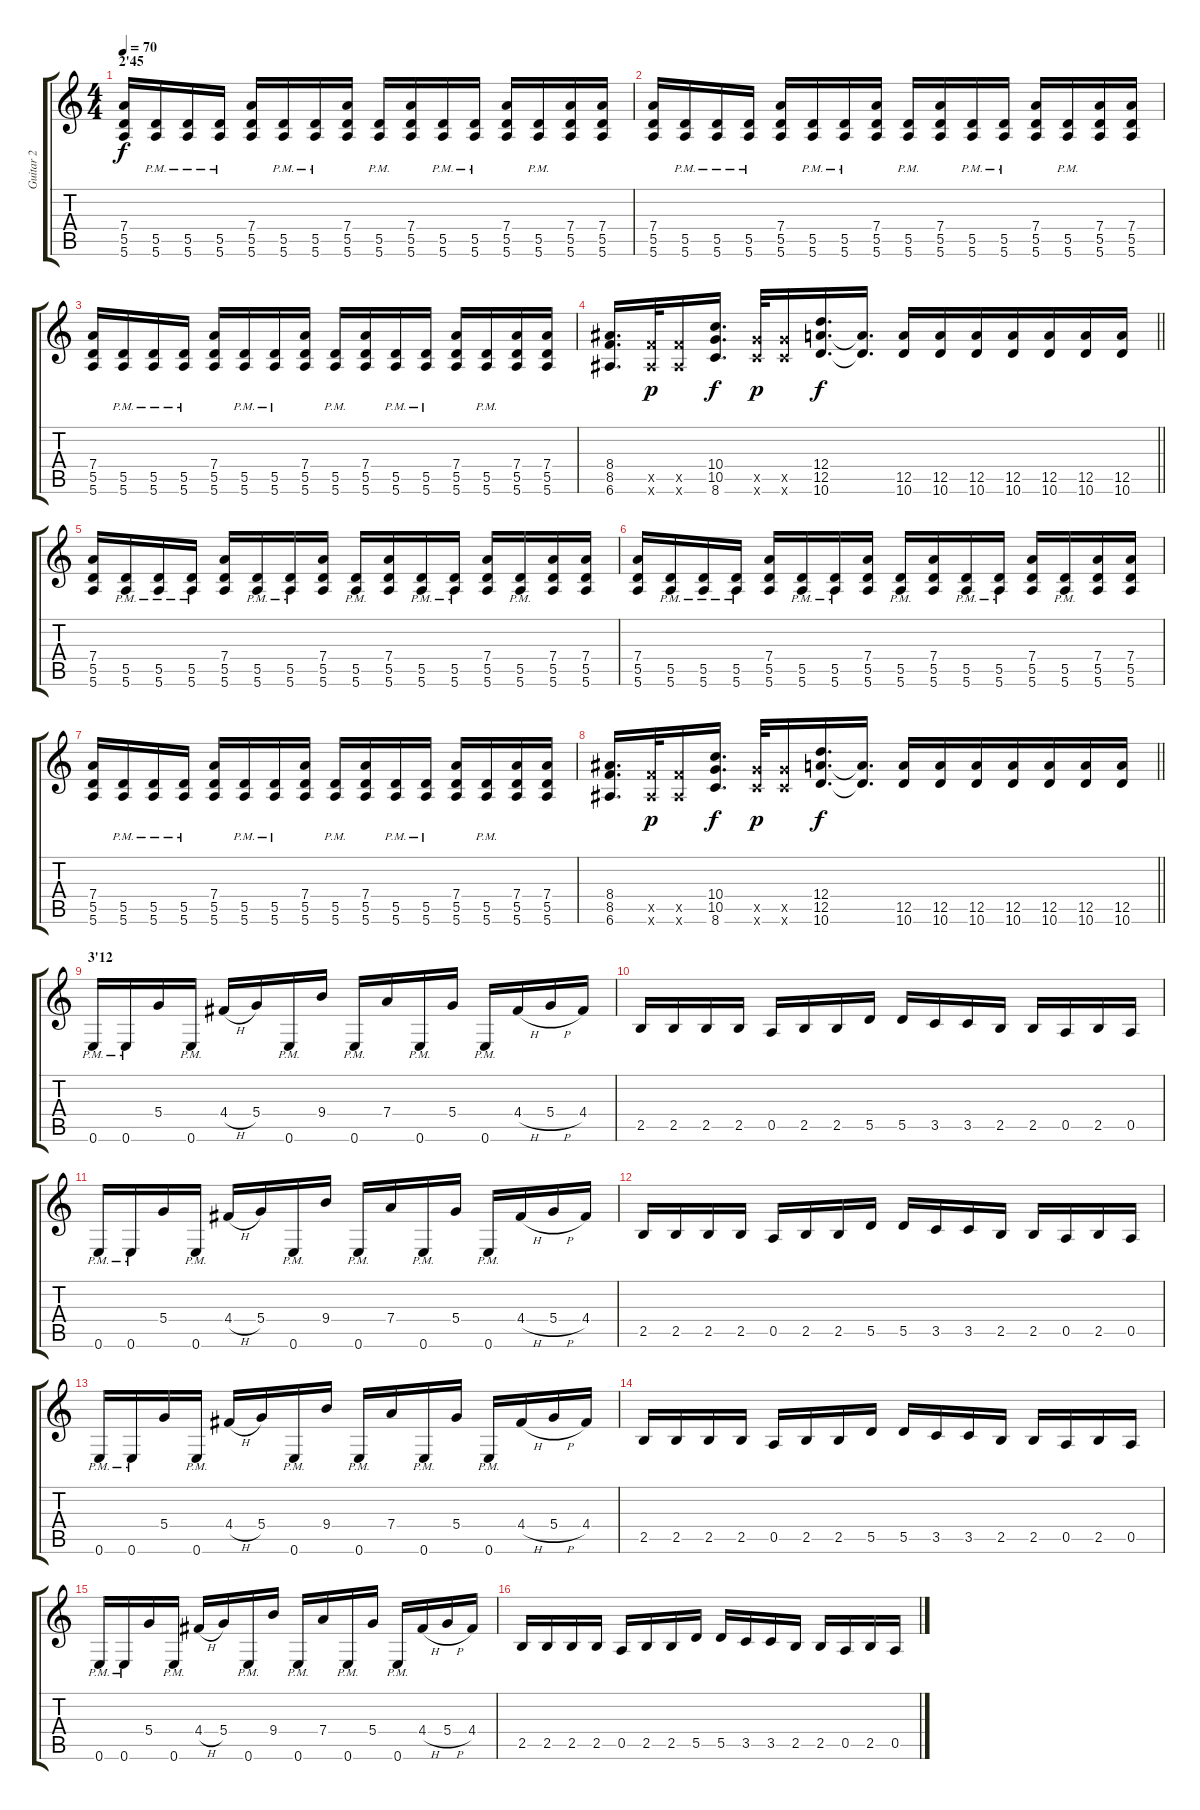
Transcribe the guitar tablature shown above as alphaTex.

\track ("Guitar 2" "Guitar 2") {instrument distortionguitar}
\staff {score tabs}
\tuning (E4 B3 G3 D3 A2 E2) {hide}
\ts (4 4)
\section ("" "2'45")
\tempo 70
\clef g2
\ks c
(7.4 5.5 5.6).16{dy f} (5.5{pm} 5.6).16 (5.5{pm} 5.6).16 (5.5{pm} 5.6).16 (7.4 5.5 5.6).16 (5.5{pm} 5.6).16 (5.5{pm} 5.6).16 (7.4 5.5 5.6).16 (5.5{pm} 5.6).16{beam merge} (7.4 5.5 5.6).16 (5.5{pm} 5.6).16 (5.5{pm} 5.6).16 (7.4 5.5 5.6).16 (5.5{pm} 5.6).16 (7.4 5.5 5.6).16 (7.4 5.5 5.6).16 |
(7.4 5.5 5.6).16 (5.5{pm} 5.6).16 (5.5{pm} 5.6).16 (5.5{pm} 5.6).16 (7.4 5.5 5.6).16 (5.5{pm} 5.6).16 (5.5{pm} 5.6).16 (7.4 5.5 5.6).16 (5.5{pm} 5.6).16{beam merge} (7.4 5.5 5.6).16 (5.5{pm} 5.6).16 (5.5{pm} 5.6).16 (7.4 5.5 5.6).16 (5.5{pm} 5.6).16 (7.4 5.5 5.6).16 (7.4 5.5 5.6).16 |
(7.4 5.5 5.6).16 (5.5{pm} 5.6).16 (5.5{pm} 5.6).16 (5.5{pm} 5.6).16 (7.4 5.5 5.6).16 (5.5{pm} 5.6).16 (5.5{pm} 5.6).16 (7.4 5.5 5.6).16 (5.5{pm} 5.6).16{beam merge} (7.4 5.5 5.6).16 (5.5{pm} 5.6).16 (5.5{pm} 5.6).16 (7.4 5.5 5.6).16 (5.5{pm} 5.6).16 (7.4 5.5 5.6).16 (7.4 5.5 5.6).16 |
\barLineRight lightlight
(8.4 8.5 6.6).16{d} (8.5{x} 6.6{x}).32{dy p} (8.5{x} 6.6{x}).16 (10.4 10.5 8.6).16{d dy f} (10.5{x} 8.6{x}).32{dy p} (10.5{x} 8.6{x}).16 (12.4 12.5 10.6).16{d dy f} (12.5{t} 10.6{t}).16{d beam split} (12.5 10.6).16{beam merge} (12.5 10.6).16{beam merge} (12.5 10.6).16{beam merge} (12.5 10.6).16{beam merge} (12.5 10.6).16{beam merge} (12.5 10.6).16{beam merge} (12.5 10.6).16 |
(7.4 5.5 5.6).16 (5.5{pm} 5.6).16 (5.5{pm} 5.6).16 (5.5{pm} 5.6).16 (7.4 5.5 5.6).16 (5.5{pm} 5.6).16 (5.5{pm} 5.6).16 (7.4 5.5 5.6).16 (5.5{pm} 5.6).16{beam merge} (7.4 5.5 5.6).16 (5.5{pm} 5.6).16 (5.5{pm} 5.6).16 (7.4 5.5 5.6).16 (5.5{pm} 5.6).16 (7.4 5.5 5.6).16 (7.4 5.5 5.6).16 |
(7.4 5.5 5.6).16 (5.5{pm} 5.6).16 (5.5{pm} 5.6).16 (5.5{pm} 5.6).16 (7.4 5.5 5.6).16 (5.5{pm} 5.6).16 (5.5{pm} 5.6).16 (7.4 5.5 5.6).16 (5.5{pm} 5.6).16{beam merge} (7.4 5.5 5.6).16 (5.5{pm} 5.6).16 (5.5{pm} 5.6).16 (7.4 5.5 5.6).16 (5.5{pm} 5.6).16 (7.4 5.5 5.6).16 (7.4 5.5 5.6).16 |
(7.4 5.5 5.6).16 (5.5{pm} 5.6).16 (5.5{pm} 5.6).16 (5.5{pm} 5.6).16 (7.4 5.5 5.6).16 (5.5{pm} 5.6).16 (5.5{pm} 5.6).16 (7.4 5.5 5.6).16 (5.5{pm} 5.6).16{beam merge} (7.4 5.5 5.6).16 (5.5{pm} 5.6).16 (5.5{pm} 5.6).16 (7.4 5.5 5.6).16 (5.5{pm} 5.6).16 (7.4 5.5 5.6).16 (7.4 5.5 5.6).16 |
\barLineRight lightlight
(8.4 8.5 6.6).16{d} (8.5{x} 6.6{x}).32{dy p} (8.5{x} 6.6{x}).16 (10.4 10.5 8.6).16{d dy f} (10.5{x} 8.6{x}).32{dy p} (10.5{x} 8.6{x}).16 (12.4 12.5 10.6).16{d dy f} (12.5{t} 10.6{t}).16{d beam split} (12.5 10.6).16{beam merge} (12.5 10.6).16{beam merge} (12.5 10.6).16{beam merge} (12.5 10.6).16{beam merge} (12.5 10.6).16{beam merge} (12.5 10.6).16{beam merge} (12.5 10.6).16 |
\section ("" "3'12")
0.6{pm}.16 0.6{pm}.16 5.4.16 0.6{pm}.16 4.4{h}.16 5.4.16 0.6{pm}.16 9.4.16 0.6{pm}.16 7.4.16 0.6{pm}.16 5.4.16 0.6{pm}.16 4.4{h}.16 5.4{h}.16 4.4.16 |
2.5.16 2.5.16 2.5.16 2.5.16 0.5.16 2.5.16 2.5.16 5.5.16 5.5.16 3.5.16 3.5.16 2.5.16 2.5.16 0.5.16 2.5.16 0.5.16 |
0.6{pm}.16 0.6{pm}.16 5.4.16 0.6{pm}.16 4.4{h}.16 5.4.16 0.6{pm}.16 9.4.16 0.6{pm}.16 7.4.16 0.6{pm}.16 5.4.16 0.6{pm}.16 4.4{h}.16 5.4{h}.16 4.4.16 |
2.5.16 2.5.16 2.5.16 2.5.16 0.5.16 2.5.16 2.5.16 5.5.16 5.5.16 3.5.16 3.5.16 2.5.16 2.5.16 0.5.16 2.5.16 0.5.16 |
0.6{pm}.16 0.6{pm}.16 5.4.16 0.6{pm}.16 4.4{h}.16 5.4.16 0.6{pm}.16 9.4.16 0.6{pm}.16 7.4.16 0.6{pm}.16 5.4.16 0.6{pm}.16 4.4{h}.16 5.4{h}.16 4.4.16 |
2.5.16 2.5.16 2.5.16 2.5.16 0.5.16 2.5.16 2.5.16 5.5.16 5.5.16 3.5.16 3.5.16 2.5.16 2.5.16 0.5.16 2.5.16 0.5.16 |
0.6{pm}.16 0.6{pm}.16 5.4.16 0.6{pm}.16 4.4{h}.16 5.4.16 0.6{pm}.16 9.4.16 0.6{pm}.16 7.4.16 0.6{pm}.16 5.4.16 0.6{pm}.16 4.4{h}.16 5.4{h}.16 4.4.16 |
2.5.16 2.5.16 2.5.16 2.5.16 0.5.16 2.5.16 2.5.16 5.5.16 5.5.16 3.5.16 3.5.16 2.5.16 2.5.16 0.5.16 2.5.16 0.5.16
